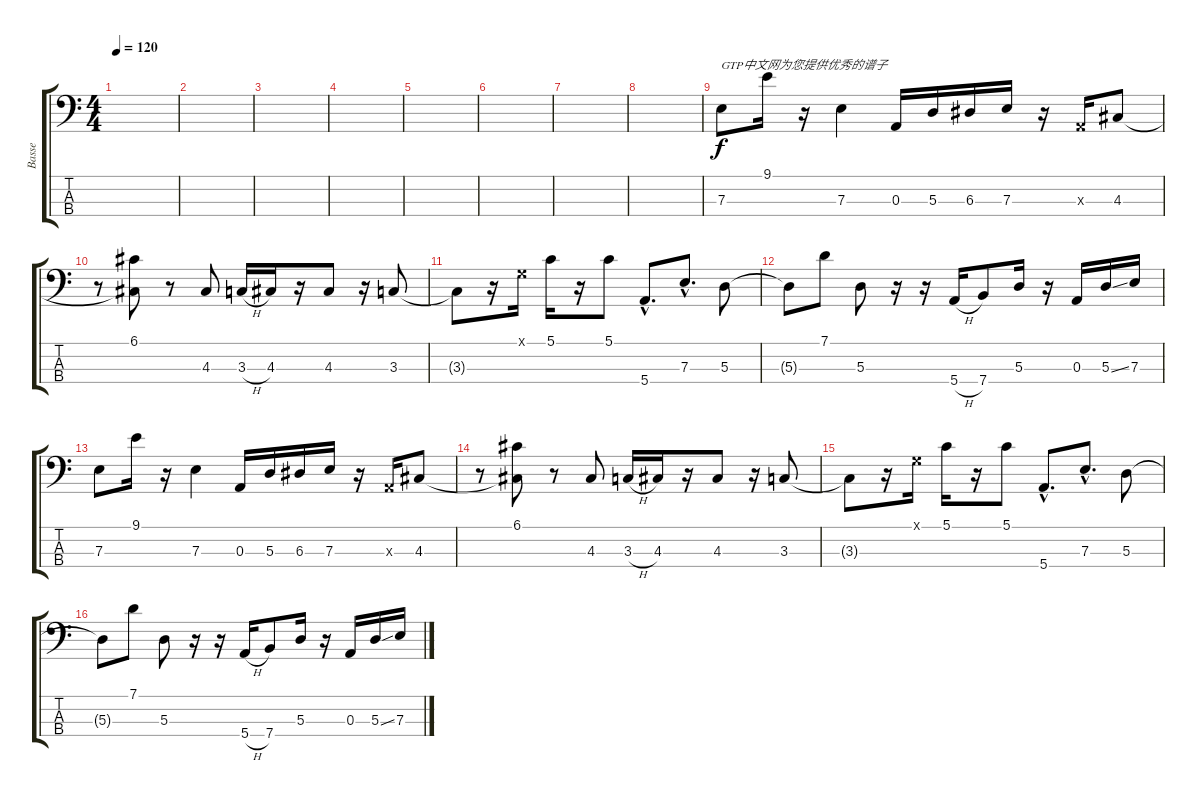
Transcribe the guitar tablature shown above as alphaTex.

\track ("Basse" "Basse") {instrument synthbass1}
\staff {score tabs}
\tuning (G2 D2 A1 E1) {hide}
\ts (4 4)
\tempo 120
\clef f4
\ks c
|
|
|
|
|
|
|
|
7.3.8{txt "GTP中文网为您提供优秀的谱子"} 9.1.16 r.16 7.3.4 0.3.16 5.3.16 6.3.16 7.3.16 r.16 0.3{x}.16 4.3.8 |
r.8 (6.1 4.3{t}).8 r.8 4.3.8 3.3{h}.16 4.3.16 r.16 4.3.8 r.16 3.3.8 |
3.3{t}.8 r.16 0.1{x}.16 5.1.16 r.16 5.1.8 5.4{hac}.8{d} 7.3{hac}.8{d} 5.3.8 |
5.3{t}.8 7.1.8 5.3.8 r.16 r.16 5.4{h}.16 7.4.8 5.3.16 r.16 0.3.16 5.3{ss}.16 7.3.16 |
7.3.8 9.1.16 r.16 7.3.4 0.3.16 5.3.16 6.3.16 7.3.16 r.16 0.3{x}.16 4.3.8 |
r.8 (6.1 4.3{t}).8 r.8 4.3.8 3.3{h}.16 4.3.16 r.16 4.3.8 r.16 3.3.8 |
3.3{t}.8 r.16 0.1{x}.16 5.1.16 r.16 5.1.8 5.4{hac}.8{d} 7.3{hac}.8{d} 5.3.8 |
5.3{t}.8 7.1.8 5.3.8 r.16 r.16 5.4{h}.16 7.4.8 5.3.16 r.16 0.3.16 5.3{ss}.16 7.3.16
